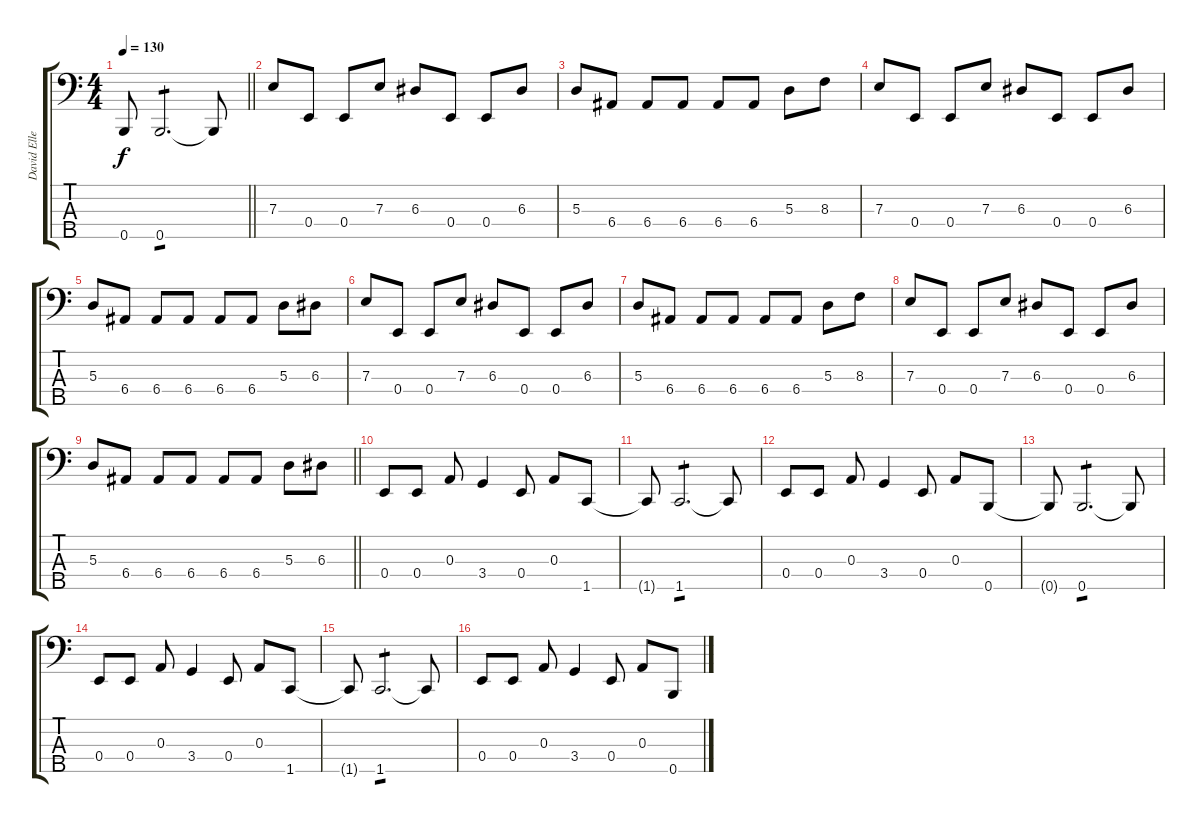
\track ("David Ellefson" "David Elle") {instrument electricbassfinger}
\staff {score tabs}
\tuning (G2 D2 A1 E1 B0) {hide}
\ts (4 4)
\tempo 130
\clef f4
\barLineRight lightlight
\ks c
0.5{t}.8{dy f} 0.5.2{d tp 1} 0.5{t}.8 |
7.3.8 0.4.8 0.4.8 7.3.8 6.3.8 0.4.8 0.4.8 6.3.8 |
5.3.8 6.4.8 6.4.8 6.4.8 6.4.8 6.4.8 5.3.8 8.3.8 |
7.3.8 0.4.8 0.4.8 7.3.8 6.3.8 0.4.8 0.4.8 6.3.8 |
5.3.8 6.4.8 6.4.8 6.4.8 6.4.8 6.4.8 5.3.8 6.3.8 |
7.3.8 0.4.8 0.4.8 7.3.8 6.3.8 0.4.8 0.4.8 6.3.8 |
5.3.8 6.4.8 6.4.8 6.4.8 6.4.8 6.4.8 5.3.8 8.3.8 |
7.3.8 0.4.8 0.4.8 7.3.8 6.3.8 0.4.8 0.4.8 6.3.8 |
\barLineRight lightlight
5.3.8 6.4.8 6.4.8 6.4.8 6.4.8 6.4.8 5.3.8 6.3.8 |
0.4.8 0.4.8 0.3.8 3.4.4 0.4.8 0.3.8 1.5.8 |
1.5{t}.8 1.5.2{d tp 1} 1.5{t}.8 |
0.4.8 0.4.8 0.3.8 3.4.4 0.4.8 0.3.8 0.5.8 |
0.5{t}.8 0.5.2{d tp 1} 0.5{t}.8 |
0.4.8 0.4.8 0.3.8 3.4.4 0.4.8 0.3.8 1.5.8 |
1.5{t}.8 1.5.2{d tp 1} 1.5{t}.8 |
0.4.8 0.4.8 0.3.8 3.4.4 0.4.8 0.3.8 0.5.8
